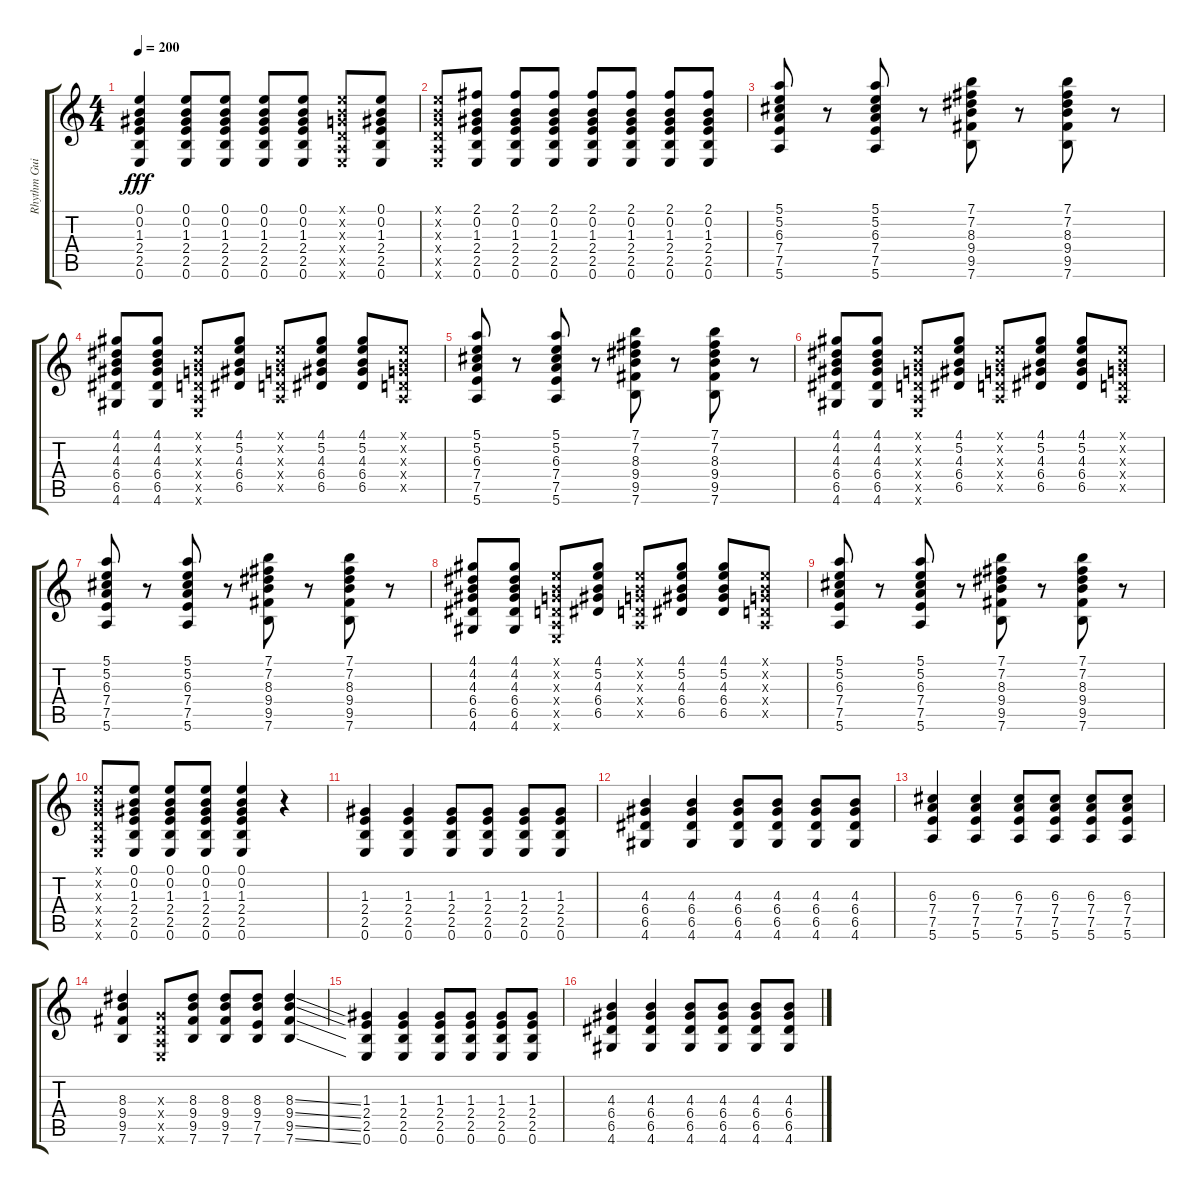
\track ("Rhythm Guitar" "Rhythm Gui") {instrument distortionguitar}
\staff {score tabs}
\tuning (E4 B3 G3 D3 A2 E2) {hide}
\ts (4 4)
\tempo 200
\clef g2
\ks c
(0.1 0.2 1.3 2.4 2.5 0.6).4{dy fff} (0.1 0.2 1.3 2.4 2.5 0.6).8 (0.1 0.2 1.3 2.4 2.5 0.6).8 (0.1 0.2 1.3 2.4 2.5 0.6).8 (0.1 0.2 1.3 2.4 2.5 0.6).8 (0.1{x} 0.2{x} 0.3{x} 0.4{x} 0.5{x} 0.6{x}).8 (0.1 0.2 1.3 2.4 2.5 0.6).8 |
(0.1{x} 0.2{x} 0.3{x} 0.4{x} 0.5{x} 0.6{x}).8 (2.1 0.2 1.3 2.4 2.5 0.6).8 (2.1 0.2 1.3 2.4 2.5 0.6).8 (2.1 0.2 1.3 2.4 2.5 0.6).8 (2.1 0.2 1.3 2.4 2.5 0.6).8 (2.1 0.2 1.3 2.4 2.5 0.6).8 (2.1 0.2 1.3 2.4 2.5 0.6).8 (2.1 0.2 1.3 2.4 2.5 0.6).8 |
(5.1 5.2 6.3 7.4 7.5 5.6).8 r.8 (5.1 5.2 6.3 7.4 7.5 5.6).8 r.8 (7.1 7.2 8.3 9.4 9.5 7.6).8 r.8 (7.1 7.2 8.3 9.4 9.5 7.6).8 r.8 |
(4.1 4.2 4.3 6.4 6.5 4.6).8 (4.1 4.2 4.3 6.4 6.5 4.6).8 (0.1{x} 0.2{x} 0.3{x} 0.4{x} 0.5{x} 0.6{x}).8 (4.1 5.2 4.3 6.4 6.5).8 (0.1{x} 0.2{x} 0.3{x} 0.4{x} 0.5{x}).8 (4.1 5.2 4.3 6.4 6.5).8 (4.1 5.2 4.3 6.4 6.5).8 (0.1{x} 0.2{x} 0.3{x} 0.4{x} 0.5{x}).8 |
(5.1 5.2 6.3 7.4 7.5 5.6).8 r.8 (5.1 5.2 6.3 7.4 7.5 5.6).8 r.8 (7.1 7.2 8.3 9.4 9.5 7.6).8 r.8 (7.1 7.2 8.3 9.4 9.5 7.6).8 r.8 |
(4.1 4.2 4.3 6.4 6.5 4.6).8 (4.1 4.2 4.3 6.4 6.5 4.6).8 (0.1{x} 0.2{x} 0.3{x} 0.4{x} 0.5{x} 0.6{x}).8 (4.1 5.2 4.3 6.4 6.5).8 (0.1{x} 0.2{x} 0.3{x} 0.4{x} 0.5{x}).8 (4.1 5.2 4.3 6.4 6.5).8 (4.1 5.2 4.3 6.4 6.5).8 (0.1{x} 0.2{x} 0.3{x} 0.4{x} 0.5{x}).8 |
(5.1 5.2 6.3 7.4 7.5 5.6).8 r.8 (5.1 5.2 6.3 7.4 7.5 5.6).8 r.8 (7.1 7.2 8.3 9.4 9.5 7.6).8 r.8 (7.1 7.2 8.3 9.4 9.5 7.6).8 r.8 |
(4.1 4.2 4.3 6.4 6.5 4.6).8 (4.1 4.2 4.3 6.4 6.5 4.6).8 (0.1{x} 0.2{x} 0.3{x} 0.4{x} 0.5{x} 0.6{x}).8 (4.1 5.2 4.3 6.4 6.5).8 (0.1{x} 0.2{x} 0.3{x} 0.4{x} 0.5{x}).8 (4.1 5.2 4.3 6.4 6.5).8 (4.1 5.2 4.3 6.4 6.5).8 (0.1{x} 0.2{x} 0.3{x} 0.4{x} 0.5{x}).8 |
(5.1 5.2 6.3 7.4 7.5 5.6).8 r.8 (5.1 5.2 6.3 7.4 7.5 5.6).8 r.8 (7.1 7.2 8.3 9.4 9.5 7.6).8 r.8 (7.1 7.2 8.3 9.4 9.5 7.6).8 r.8 |
(0.1{x} 0.2{x} 0.3{x} 0.4{x} 0.5{x} 0.6{x}).8 (0.1 0.2 1.3 2.4 2.5 0.6).8 (0.1 0.2 1.3 2.4 2.5 0.6).8 (0.1 0.2 1.3 2.4 2.5 0.6).8 (0.1 0.2 1.3 2.4 2.5 0.6).4 r.4 |
(1.3 2.4 2.5 0.6).4 (1.3 2.4 2.5 0.6).4 (1.3 2.4 2.5 0.6).8 (1.3 2.4 2.5 0.6).8 (1.3 2.4 2.5 0.6).8 (1.3 2.4 2.5 0.6).8 |
(4.3 6.4 6.5 4.6).4 (4.3 6.4 6.5 4.6).4 (4.3 6.4 6.5 4.6).8 (4.3 6.4 6.5 4.6).8 (4.3 6.4 6.5 4.6).8 (4.3 6.4 6.5 4.6).8 |
(6.3 7.4 7.5 5.6).4 (6.3 7.4 7.5 5.6).4 (6.3 7.4 7.5 5.6).8 (6.3 7.4 7.5 5.6).8 (6.3 7.4 7.5 5.6).8 (6.3 7.4 7.5 5.6).8 |
(8.3 9.4 9.5 7.6).4 (0.3{x} 0.4{x} 0.5{x} 0.6{x}).8 (8.3 9.4 9.5 7.6).8 (8.3 9.4 9.5 7.6).8 (8.3 9.4 7.5 7.6).8 (8.3{ss} 9.4{ss} 9.5{ss} 7.6{ss}).4 |
(1.3 2.4 2.5 0.6).4 (1.3 2.4 2.5 0.6).4 (1.3 2.4 2.5 0.6).8 (1.3 2.4 2.5 0.6).8 (1.3 2.4 2.5 0.6).8 (1.3 2.4 2.5 0.6).8 |
(4.3 6.4 6.5 4.6).4 (4.3 6.4 6.5 4.6).4 (4.3 6.4 6.5 4.6).8 (4.3 6.4 6.5 4.6).8 (4.3 6.4 6.5 4.6).8 (4.3 6.4 6.5 4.6).8
